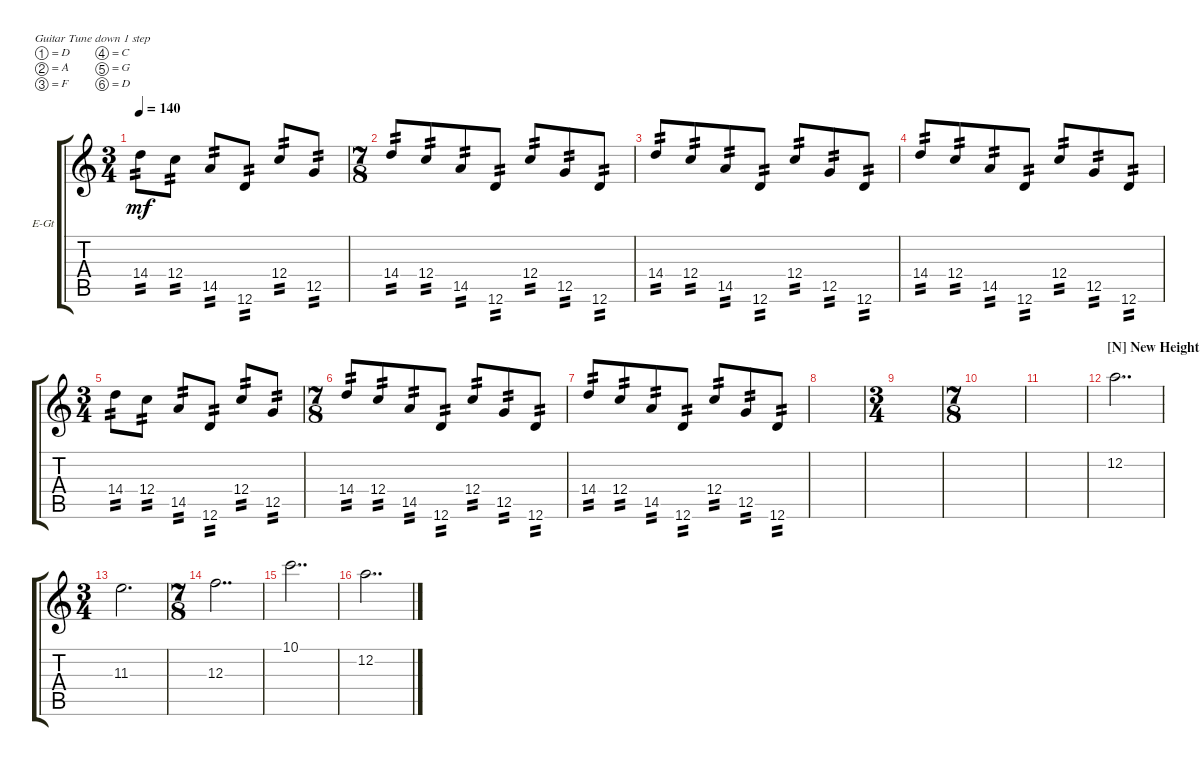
\defaultSystemsLayout 4
\bracketExtendMode groupsimilarinstruments
\firstSystemTrackNameOrientation horizontal
\otherSystemsTrackNameOrientation horizontal
\track ("K-Bo" "E-Gt") {instrument distortionguitar}
\staff {score tabs}
\tuning (D4 A3 F3 C3 G2 D2)
\ts (3 4)
\tempo 140
\clef g2
\ks c
14.4.8{tp 2 dy mf} 12.4.8{tp 2} 14.5.8{tp 2} 12.6.8{tp 2} 12.4.8{tp 2} 12.5.8{tp 2} |
\ts (7 8)
14.4.8{tp 2} 12.4.8{tp 2} 14.5.8{tp 2} 12.6.8{tp 2} 12.4.8{tp 2} 12.5.8{tp 2} 12.6.8{tp 2} |
14.4.8{tp 2} 12.4.8{tp 2} 14.5.8{tp 2} 12.6.8{tp 2} 12.4.8{tp 2} 12.5.8{tp 2} 12.6.8{tp 2} |
14.4.8{tp 2} 12.4.8{tp 2} 14.5.8{tp 2} 12.6.8{tp 2} 12.4.8{tp 2} 12.5.8{tp 2} 12.6.8{tp 2} |
\ts (3 4)
14.4.8{tp 2} 12.4.8{tp 2} 14.5.8{tp 2} 12.6.8{tp 2} 12.4.8{tp 2} 12.5.8{tp 2} |
\ts (7 8)
14.4.8{tp 2} 12.4.8{tp 2} 14.5.8{tp 2} 12.6.8{tp 2} 12.4.8{tp 2} 12.5.8{tp 2} 12.6.8{tp 2} |
14.4.8{tp 2} 12.4.8{tp 2} 14.5.8{tp 2} 12.6.8{tp 2} 12.4.8{tp 2} 12.5.8{tp 2} 12.6.8{tp 2} |
|
\ts (3 4)
|
\ts (7 8)
|
|
\section ("N" "New Heights")
12.2.2{dd} |
\ts (3 4)
11.3.2{d} |
\ts (7 8)
12.3.2{dd} |
10.1.2{dd} |
12.2.2{dd}
